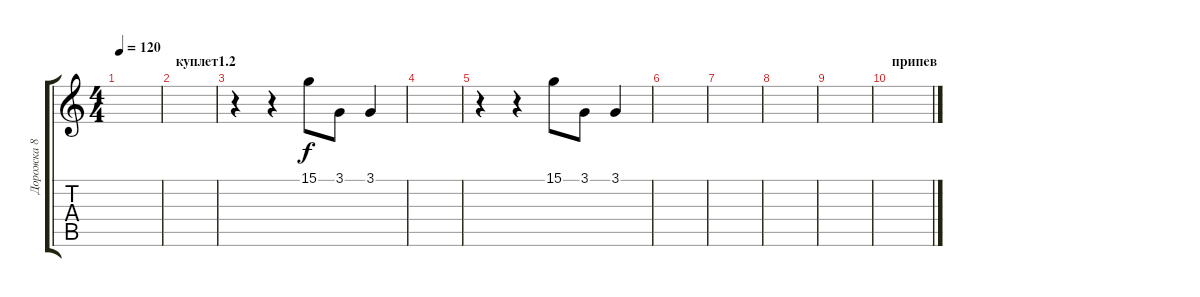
\track ("Дорожка 8" "Дорожка 8") {instrument acousticgrandpiano}
\staff {score tabs}
\tuning (E4 B3 G3 D3 A2 E2) {hide}
\ts (4 4)
\tempo 120
\clef g2
\ks c
|
\section ("" "куплет1.2")
|
r.4 r.4 15.1.8 3.1.8 3.1.4 |
|
r.4 r.4 15.1.8 3.1.8 3.1.4 |
|
|
|
|
\section ("" "припев")
